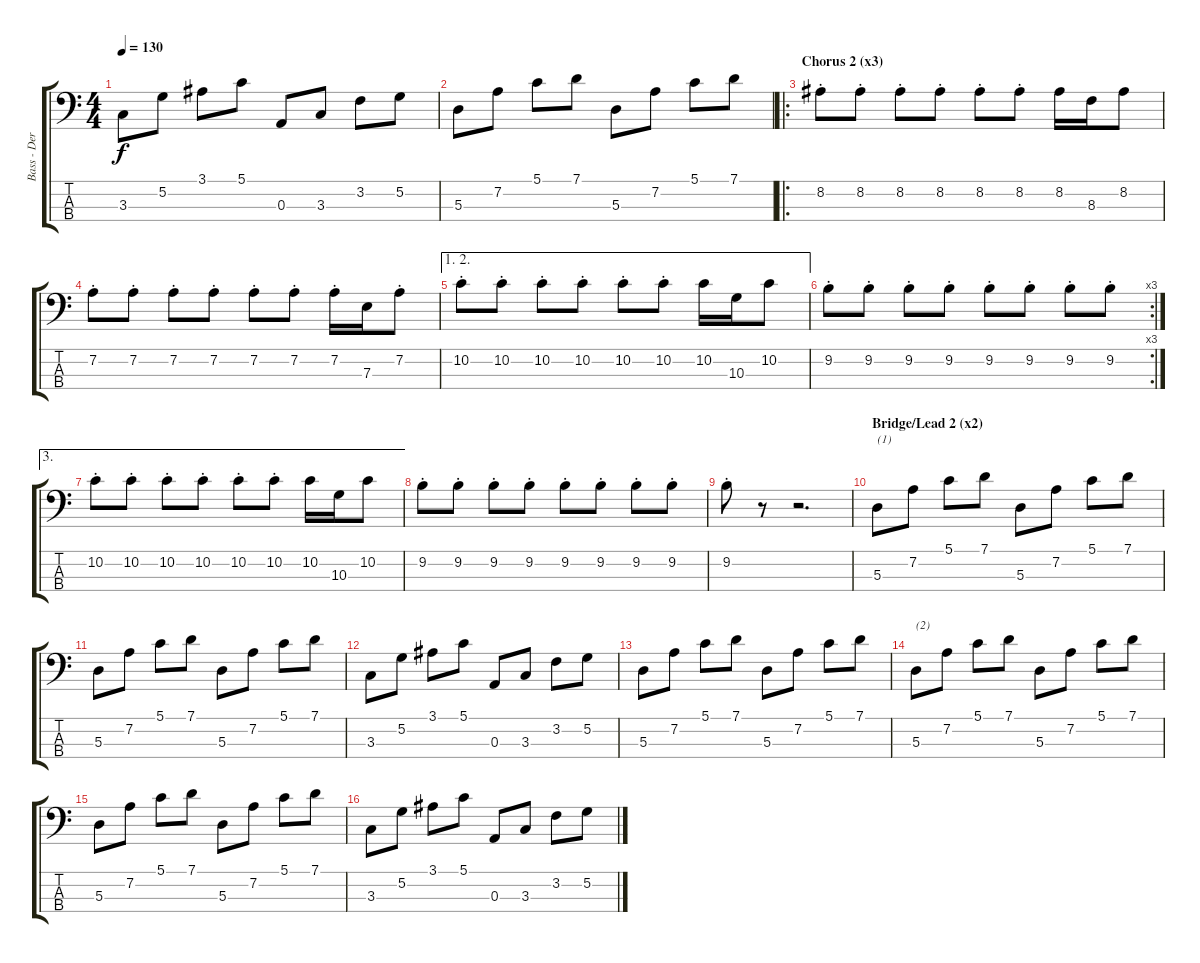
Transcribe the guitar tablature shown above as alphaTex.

\track ("Bass - Derek Forbes!!!" "Bass - Der") {instrument electricbassfinger}
\staff {score tabs}
\tuning (G2 D2 A1 E1) {hide}
\ts (4 4)
\tempo 130
\clef f4
\ks c
3.3.8{dy f} 5.2.8 3.1.8 5.1.8 0.3.8 3.3.8 3.2.8 5.2.8 |
5.3.8 7.2.8 5.1.8 7.1.8 5.3.8 7.2.8 5.1.8 7.1.8 |
\ro
\section ("" "Chorus 2 (x3)")
8.2{st}.8 8.2{st}.8 8.2{st}.8 8.2{st}.8 8.2{st}.8 8.2{st}.8 8.2.16 8.3.16 8.2.8 |
7.2{st}.8 7.2{st}.8 7.2{st}.8 7.2{st}.8 7.2{st}.8 7.2{st}.8 7.2{st}.16 7.3.16 7.2{st}.8 |
\ae (1 2)
10.2{st}.8 10.2{st}.8 10.2{st}.8 10.2{st}.8 10.2{st}.8 10.2{st}.8 10.2.16 10.3.16 10.2.8 |
\rc 3
9.2{st}.8 9.2{st}.8 9.2{st}.8 9.2{st}.8 9.2{st}.8 9.2{st}.8 9.2{st}.8 9.2{st}.8 |
\ae 3
10.2{st}.8 10.2{st}.8 10.2{st}.8 10.2{st}.8 10.2{st}.8 10.2{st}.8 10.2.16 10.3.16 10.2.8 |
9.2{st}.8 9.2{st}.8 9.2{st}.8 9.2{st}.8 9.2{st}.8 9.2{st}.8 9.2{st}.8 9.2{st}.8 |
9.2{st}.8 r.8 r.2{d} |
\section ("" "Bridge/Lead 2 (x2)")
5.3.8{txt "(1)"} 7.2.8 5.1.8 7.1.8 5.3.8 7.2.8 5.1.8 7.1.8 |
5.3.8 7.2.8 5.1.8 7.1.8 5.3.8 7.2.8 5.1.8 7.1.8 |
3.3.8 5.2.8 3.1.8 5.1.8 0.3.8 3.3.8 3.2.8 5.2.8 |
5.3.8 7.2.8 5.1.8 7.1.8 5.3.8 7.2.8 5.1.8 7.1.8 |
5.3.8{txt "(2)"} 7.2.8 5.1.8 7.1.8 5.3.8 7.2.8 5.1.8 7.1.8 |
5.3.8 7.2.8 5.1.8 7.1.8 5.3.8 7.2.8 5.1.8 7.1.8 |
3.3.8 5.2.8 3.1.8 5.1.8 0.3.8 3.3.8 3.2.8 5.2.8
